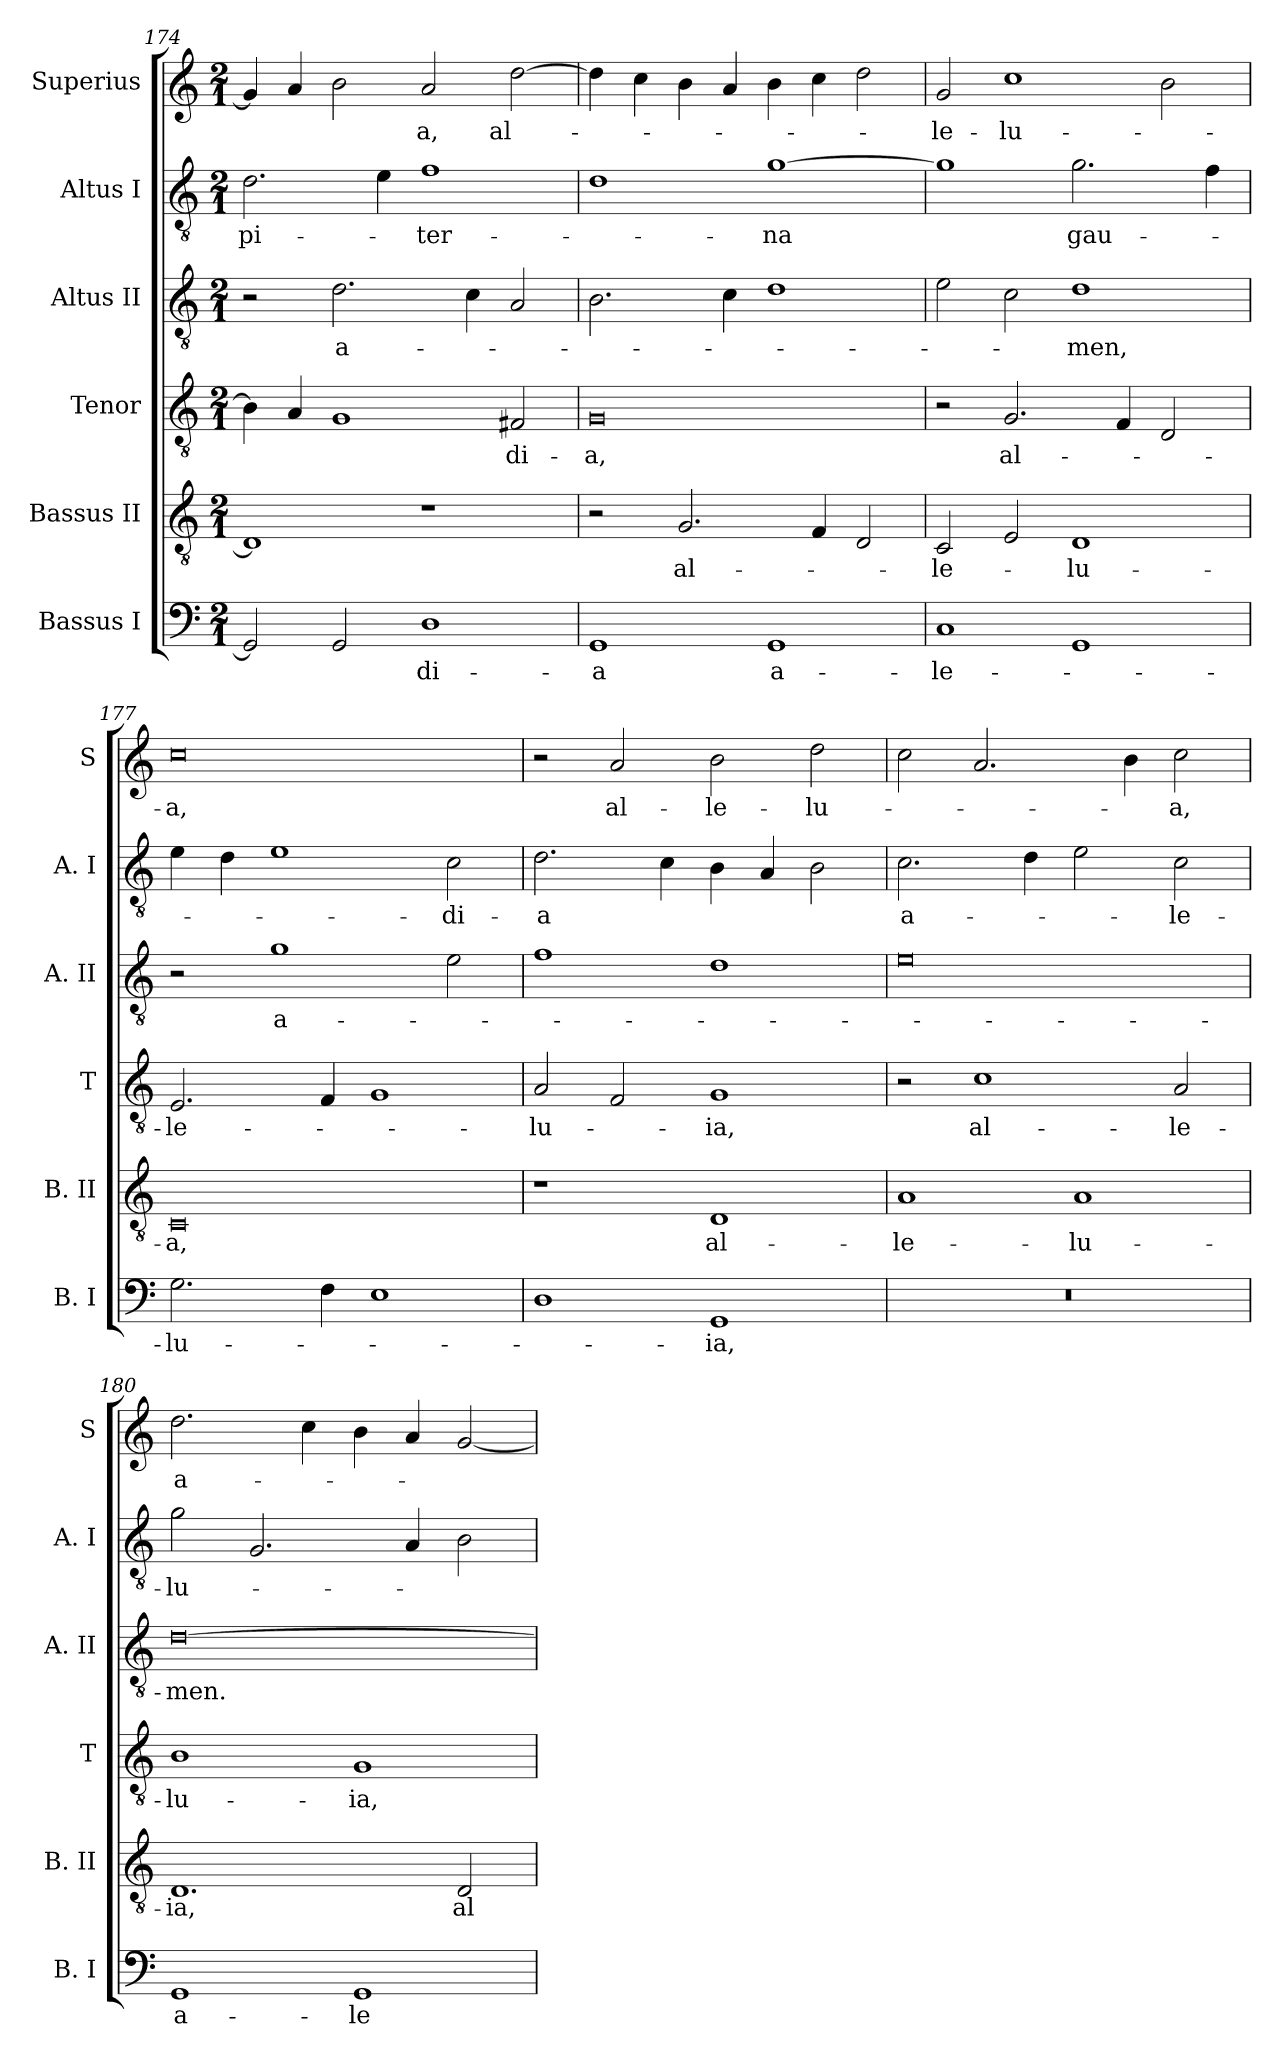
**kern	**text	**kern	**text	**kern	**text	**kern	**text	**kern	**text	**kern	**text
*part6	*part6	*part5	*part5	*part4	*part4	*part3	*part3	*part2	*part2	*part1	*part1
*staff6	*staff6	*staff5	*staff5	*staff4	*staff4	*staff3	*staff3	*staff2	*staff2	*staff1	*staff1
*I"Bassus I	*	*I"Bassus II	*	*I"Tenor	*	*I"Altus II	*	*I"Altus I	*	*I"Superius	*
*I'B. I	*	*I'B. II	*	*I'T	*	*I'A. II	*	*I'A. I	*	*I'S	*
*clefF4	*	*clefGv2	*	*clefGv2	*	*clefGv2	*	*clefGv2	*	*clefG2	*
*k[]	*	*k[]	*	*k[]	*	*k[]	*	*k[]	*	*k[]	*
*C:	*	*C:	*	*C:	*	*C:	*	*C:	*	*C:	*
*M2/1	*	*M2/1	*	*M2/1	*	*M2/1	*	*M2/1	*	*M2/1	*
=174	=174	=174	=174	=174	=174	=174	=174	=174	=174	=174	=174
2GG]	.	1D]	.	4B]	.	2r	.	2.d	-pi-	4g]	.
.	.	.	.	4A	.	.	.	.	.	4a	.
2GG	.	.	.	1G	.	2.d	a-	.	.	2b	.
.	.	.	.	.	.	.	.	4e	.	.	.
1D	-di-	1r	.	.	.	.	.	1f	-ter-	2a	-a,
.	.	.	.	.	.	4c	.	.	.	.	.
.	.	.	.	2F#X	-di-	2A	.	.	.	[2dd	al-
=175	=175	=175	=175	=175	=175	=175	=175	=175	=175	=175	=175
1GG	-a	2r	.	0G	-a,	2.B	.	1d	.	4dd]	.
.	.	.	.	.	.	.	.	.	.	4cc	.
.	.	2.G	al-	.	.	.	.	.	.	4b	.
.	.	.	.	.	.	4c	.	.	.	4a	.
1GG	a-	.	.	.	.	1d	.	[1g	-na	4b	.
.	.	4F	.	.	.	.	.	.	.	4cc	.
.	.	2D	.	.	.	.	.	.	.	2dd	.
=176	=176	=176	=176	=176	=176	=176	=176	=176	=176	=176	=176
1C	-le-	2C	-le-	2r	.	2e	.	1g]	.	2g	-le-
.	.	2E	.	2.G	al-	2c	.	.	.	1cc	-lu-
1GG	.	1D	-lu-	.	.	1d	-men,	2.g	gau-	.	.
.	.	.	.	4F	.	.	.	.	.	.	.
.	.	.	.	2D	.	.	.	.	.	2b	.
.	.	.	.	.	.	.	.	4f	.	.	.
=177	=177	=177	=177	=177	=177	=177	=177	=177	=177	=177	=177
2.G	-lu-	0C	-a,	2.E	-le-	2r	.	4e	.	0cc	-a,
.	.	.	.	.	.	.	.	4d	.	.	.
.	.	.	.	.	.	1g	a-	1e	.	.	.
4F	.	.	.	4F	.	.	.	.	.	.	.
1E	.	.	.	1G	.	.	.	.	.	.	.
.	.	.	.	.	.	2e	.	2c	-di-	.	.
=178	=178	=178	=178	=178	=178	=178	=178	=178	=178	=178	=178
1D	.	1r	.	2A	-lu-	1f	.	2.d	-a	2r	.
.	.	.	.	2F	.	.	.	.	.	2a	al-
.	.	.	.	.	.	.	.	4c	.	.	.
1GG	-ia,	1D	al-	1G	-ia,	1d	.	4B	.	2b	-le-
.	.	.	.	.	.	.	.	4A	.	.	.
.	.	.	.	.	.	.	.	2B	.	2dd	-lu-
=179	=179	=179	=179	=179	=179	=179	=179	=179	=179	=179	=179
0r	.	1A	-le-	2r	.	0e	.	2.c	a-	2cc	.
.	.	.	.	1c	al-	.	.	.	.	2.a	.
.	.	.	.	.	.	.	.	4d	.	.	.
.	.	1A	-lu-	.	.	.	.	2e	.	.	.
.	.	.	.	.	.	.	.	.	.	4b	.
.	.	.	.	2A	-le-	.	.	2c	-le-	2cc	-a,
=180	=180	=180	=180	=180	=180	=180	=180	=180	=180	=180	=180
1GG	a-	1.D	-ia,	1B	-lu-	[0d	-men.	2g	-lu-	2.dd	a-
.	.	.	.	.	.	.	.	2.G	.	.	.
.	.	.	.	.	.	.	.	.	.	4cc	.
1GG	-le-	.	.	1G	-ia,	.	.	.	.	4b	.
.	.	.	.	.	.	.	.	4A	.	4a	.
.	.	2D	al-	.	.	.	.	2B	.	[2g	.
=	=	=	=	=	=	=	=	=	=	=	=
*-	*-	*-	*-	*-	*-	*-	*-	*-	*-	*-	*-
